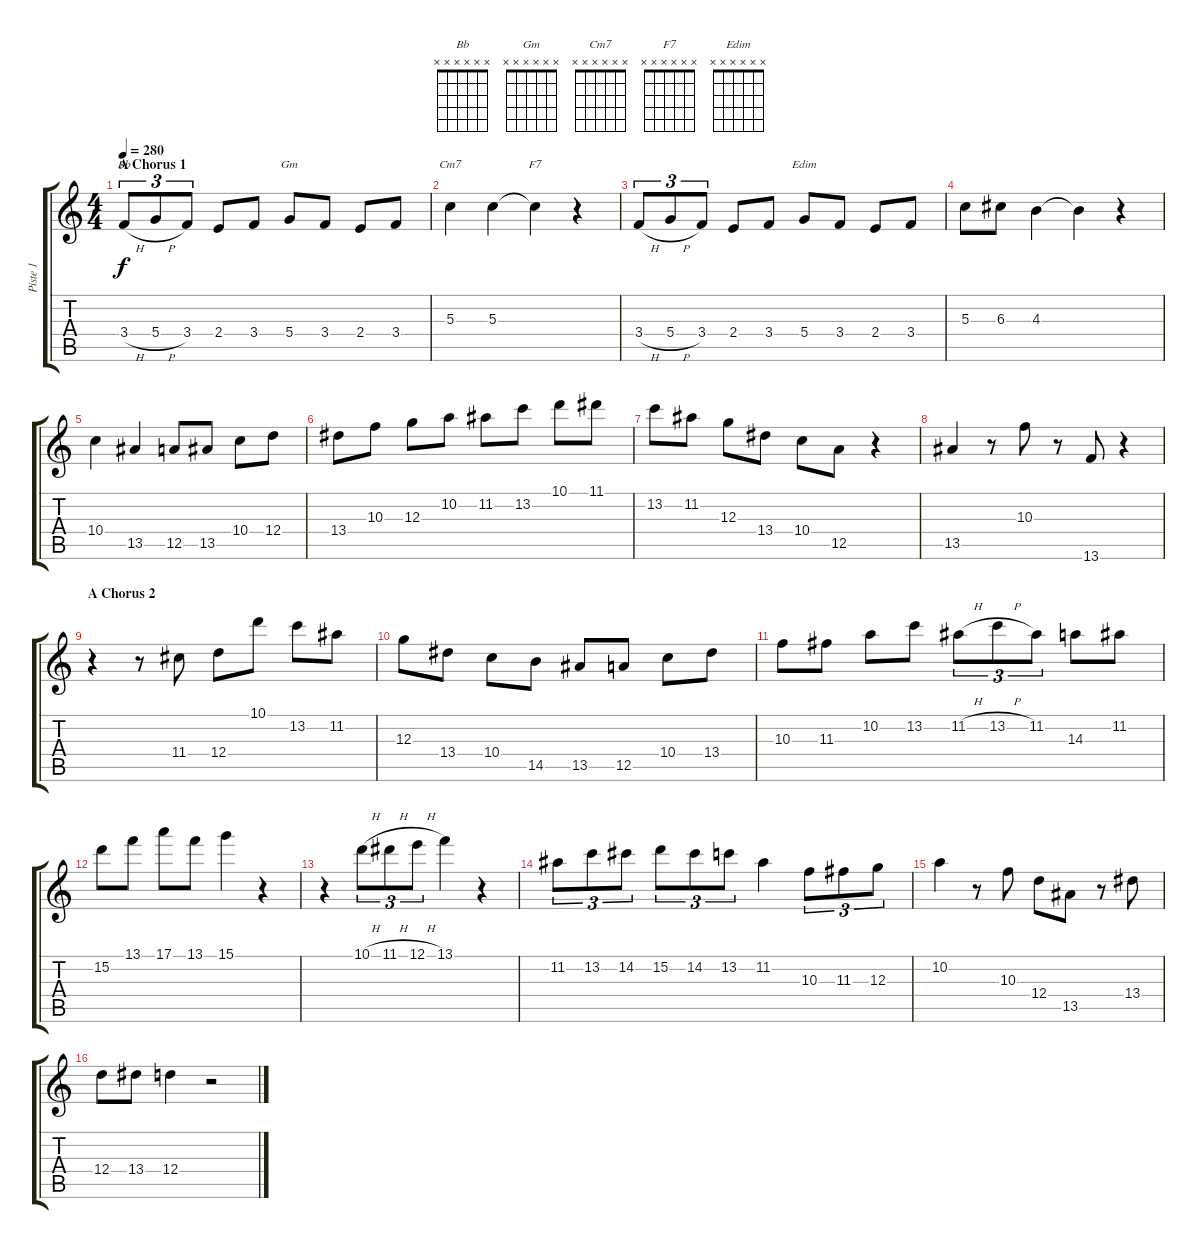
\track ("Piste 1" "Piste 1") {instrument acousticguitarnylon}
\staff {score tabs}
\tuning (E4 B3 G3 D3 A2 E2) {hide}
\chord ("Bb" x x x x x x) {firstfret 0}
\chord ("Gm" x x x x x x) {firstfret 0}
\chord ("Cm7" x x x x x x) {firstfret 0}
\chord ("F7" x x x x x x) {firstfret 0}
\chord ("Edim" x x x x x x) {firstfret 0}
\ts (4 4)
\section ("" "A Chorus 1")
\tempo 280
\clef g2
\ks c
3.4{h}.8{tu (3 2) ch "Bb" dy f instrument acousticguitarnylon} 5.4{h}.8{tu (3 2)} 3.4.8{tu (3 2)} 2.4.8 3.4.8 5.4.8{ch "Gm"} 3.4.8 2.4.8 3.4.8 |
5.3.4{ch "Cm7"} 5.3.4 5.3{t}.4{ch "F7"} r.4 |
3.4{h}.8{tu (3 2)} 5.4{h}.8{tu (3 2)} 3.4.8{tu (3 2)} 2.4.8 3.4.8 5.4.8{ch "Edim"} 3.4.8 2.4.8 3.4.8 |
5.3.8 6.3.8 4.3.4 4.3{t}.4 r.4 |
10.4.4 13.5.4 12.5.8 13.5.8 10.4.8 12.4.8 |
13.4.8 10.3.8 12.3.8 10.2.8 11.2.8 13.2.8 10.1.8 11.1.8 |
13.2.8 11.2.8 12.3.8 13.4.8 10.4.8 12.5.8 r.4 |
13.5.4 r.8 10.3.8 r.8 13.6.8 r.4 |
\section ("" "A Chorus 2")
r.4 r.8 11.4.8 12.4.8 10.1.8 13.2.8 11.2.8 |
12.3.8 13.4.8 10.4.8 14.5.8 13.5.8 12.5.8 10.4.8 13.4.8 |
10.3.8 11.3.8 10.2.8 13.2.8 11.2{h}.8{tu (3 2)} 13.2{h}.8{tu (3 2)} 11.2.8{tu (3 2)} 14.3.8 11.2.8 |
15.2.8 13.1.8 17.1.8 13.1.8 15.1.4 r.4 |
r.4 10.1{h}.8{tu (3 2)} 11.1{h}.8{tu (3 2)} 12.1{h}.8{tu (3 2)} 13.1.4 r.4 |
11.2.8{tu (3 2)} 13.2.8{tu (3 2)} 14.2.8{tu (3 2)} 15.2.8{tu (3 2)} 14.2.8{tu (3 2)} 13.2.8{tu (3 2)} 11.2.4 10.3.8{tu (3 2)} 11.3.8{tu (3 2)} 12.3.8{tu (3 2)} |
10.2.4 r.8 10.3.8 12.4.8 13.5.8 r.8 13.4.8 |
12.4.8 13.4.8 12.4.4 r.2
